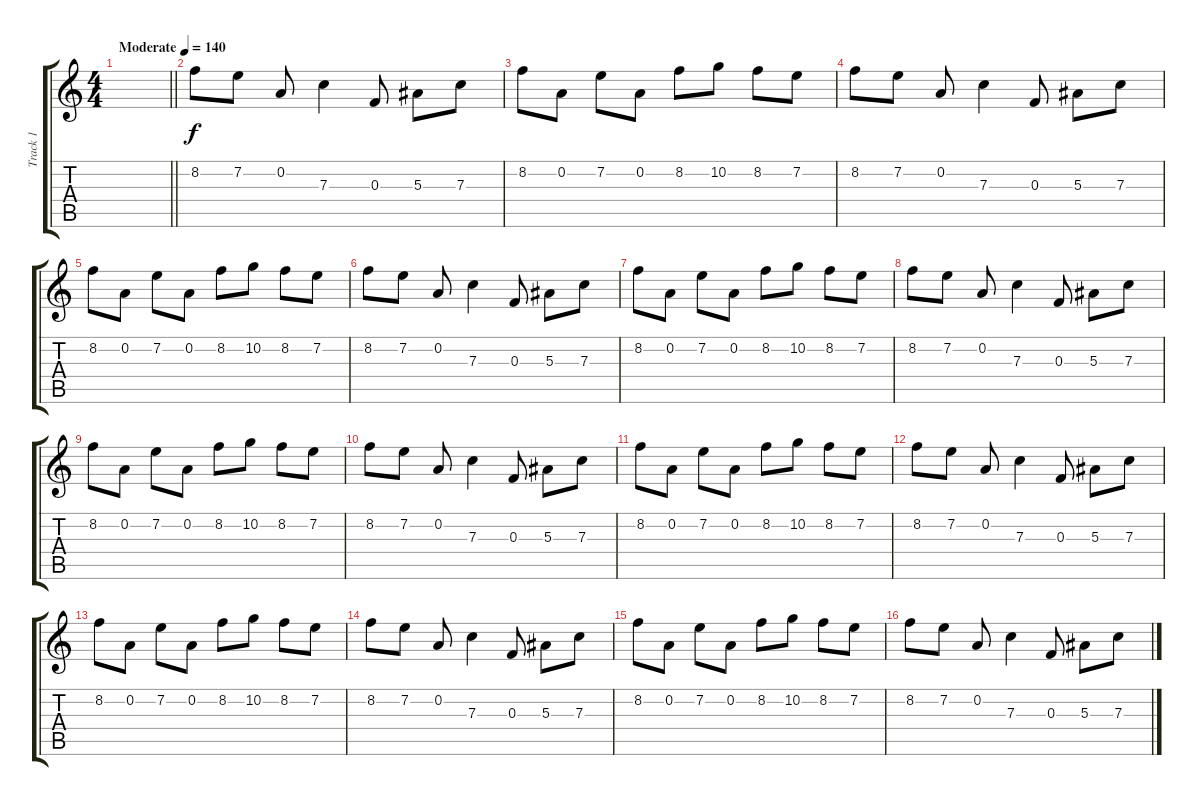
\track ("Track 1" "Track 1") {instrument distortionguitar}
\staff {score tabs}
\tuning (D4 A3 F3 C3 G2 C2) {hide}
\ts (4 4)
\tempo (140 "Moderate")
\clef g2
\barLineRight lightlight
\ks c
|
8.2.8 7.2.8 0.2.8 7.3.4 0.3.8 5.3.8 7.3.8 |
8.2.8 0.2.8 7.2.8 0.2.8 8.2.8 10.2.8 8.2.8 7.2.8 |
8.2.8 7.2.8 0.2.8 7.3.4 0.3.8 5.3.8 7.3.8 |
8.2.8 0.2.8 7.2.8 0.2.8 8.2.8 10.2.8 8.2.8 7.2.8 |
8.2.8 7.2.8 0.2.8 7.3.4 0.3.8 5.3.8 7.3.8 |
8.2.8 0.2.8 7.2.8 0.2.8 8.2.8 10.2.8 8.2.8 7.2.8 |
8.2.8 7.2.8 0.2.8 7.3.4 0.3.8 5.3.8 7.3.8 |
8.2.8 0.2.8 7.2.8 0.2.8 8.2.8 10.2.8 8.2.8 7.2.8 |
8.2.8 7.2.8 0.2.8 7.3.4 0.3.8 5.3.8 7.3.8 |
8.2.8 0.2.8 7.2.8 0.2.8 8.2.8 10.2.8 8.2.8 7.2.8 |
8.2.8 7.2.8 0.2.8 7.3.4 0.3.8 5.3.8 7.3.8 |
8.2.8 0.2.8 7.2.8 0.2.8 8.2.8 10.2.8 8.2.8 7.2.8 |
8.2.8 7.2.8 0.2.8 7.3.4 0.3.8 5.3.8 7.3.8 |
8.2.8 0.2.8 7.2.8 0.2.8 8.2.8 10.2.8 8.2.8 7.2.8 |
8.2.8 7.2.8 0.2.8 7.3.4 0.3.8 5.3.8 7.3.8
